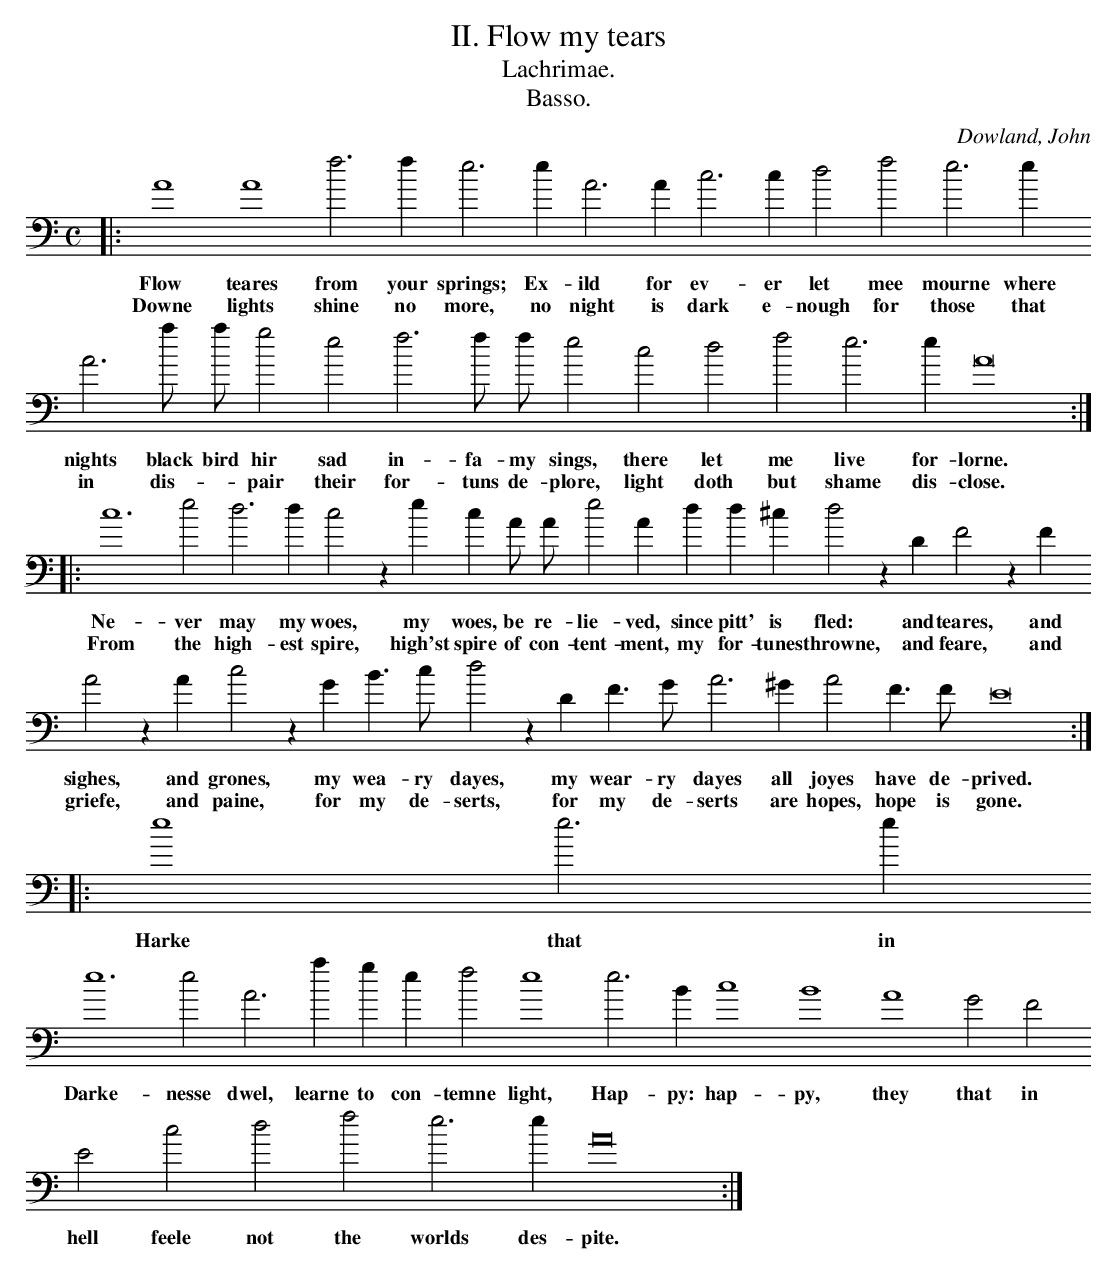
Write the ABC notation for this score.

X:1
T: II. Flow my tears
T: Lachrimae.
T:Basso.
C: Dowland, John
M:C
L: 1/4
K: A min bass
|:A4 A4 f3 f e3 e A3 A c3 c d2 f2 e3 e A3  a1/2  a1/2 g2 e2 f3 f1/2 f1/2 e2 c2 d2 f2 e3 e A8 ::
w: Flow teares from your springs; Ex- ild for ev- er let mee mourne where nights black bird hir sad in- fa- my sings, there let me live for- lorne.
w: Downe lights shine no more, no night is dark e- nough for those that in dis- *  pair their for- tuns de- plore, light doth but shame dis- close.
c6 e2 d3 d c2 z e c A/ A/ e2 A d d ^c d2 z D F2 z F
w:Ne- ver may my woes, my woes, be re- lie- ved, since pitt' is fled: and teares, and
w:From the high- est spire, high'st spire of con- tent- ment, my for- tunes throwne, and feare, and
A2 z A c2 z G B > c d2 z D F > G A3 ^G A2 F > F E8 :: e4 e3 e
w:sighes, and grones, my wea- ry dayes, my wear- ry dayes all joyes have de- prived. Harke that in
w:griefe, and paine, for my de- serts, for my de- serts are hopes, hope is gone.
e6 e2 A3 a g e f2 e4 e3 B c4 B4 A4 G2 F2 E2 c2 d2 f2 e3 e A8 :|
w:Darke- nesse dwel, learne to con- temne light, Hap- py: hap- py, they that in hell feele not the worlds des- pite.
